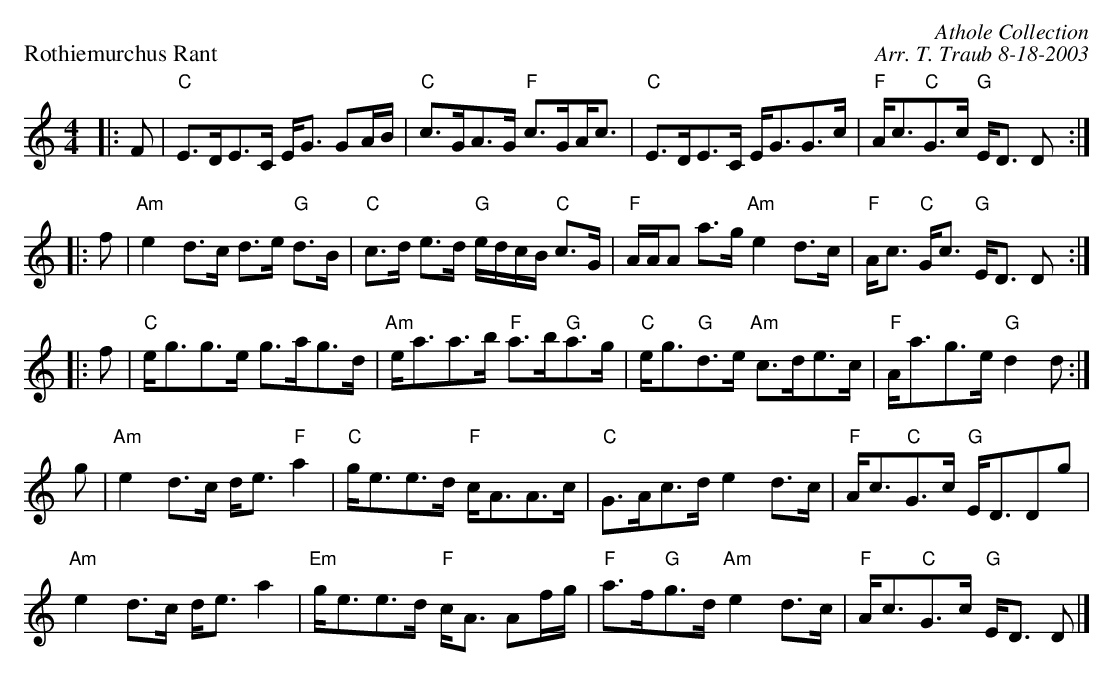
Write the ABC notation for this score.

X:1
P: Rothiemurchus Rant
C: Athole Collection
C: Arr. T. Traub 8-18-2003
K: C
M: 4/4
L: 1/8
|: F|"C"E>DE>C E<G GA/B/|"C"c>GA>G "F"c>G!beambr1!A<c|"C"E>DE>C E<GG>c|"F"A<c"C"G>c "G"E<D D :|
|: f|"Am"e2 d>c d>e "G"d>B|"C"c>d e>d "G"e/d/c/B/ "C"c>G|"F"A/A/A a>g "Am"e2 d>c|"F"A<c "C"G<c "G"E<D D :|
|:f|"C"e<gg>e g>ag>d|"Am"e<aa>b "F"a>b"G"a>g|"C"e<g"G"d>e "Am"c>de>c|"F"A<ag>e "G"d2 d :|
g |"Am"e2 d>c d<e "F"a2|"C"g<ee>d "F"c<AA>c|"C"G>Ac>d e2 d>c|"F"A<c"C"G>c "G"E<DDg|
"Am"e2 d>c d<e a2|"Em"g<ee>d "F"c<A Af/g/|"F"a>f"G"g>d "Am"e2 d>c|"F"A<c"C"G>c "G"E<D D |]
